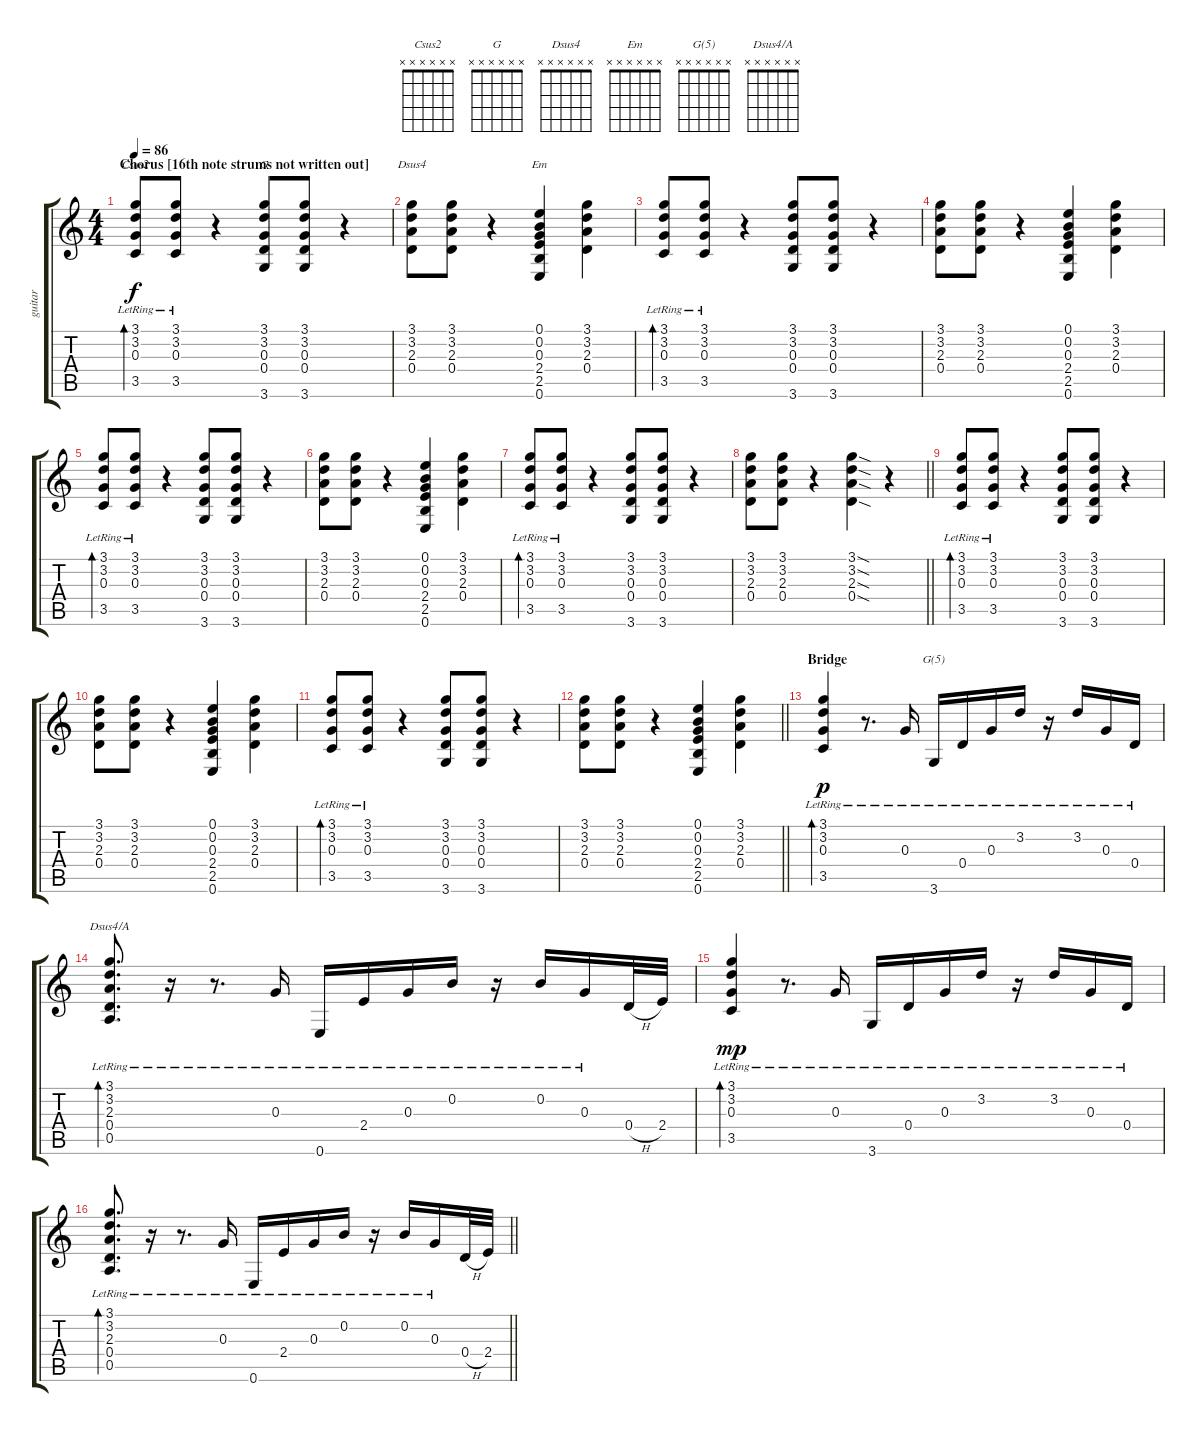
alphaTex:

\track ("guitar" "guitar") {instrument acousticguitarsteel}
\staff {score tabs}
\tuning (E4 B3 G3 D3 A2 E2) {hide}
\chord ("Csus2" x x x x x x)
\chord ("G" x x x x x x)
\chord ("Dsus4" x x x x x x)
\chord ("Em" x x x x x x)
\chord ("G(5)" x x x x x x)
\chord ("Dsus4/A" x x x x x x)
\ts (4 4)
\section ("" "Chorus [16th note strums not written out]")
\tempo 86
\clef g2
\ks c
(3.1{lr} 3.2{lr} 0.3{lr} 3.5{lr}).8{bd 60 ch "Csus2" dy f} (3.1{lr} 3.2{lr} 0.3{lr} 3.5{lr}).8 r.4 (3.1 3.2 0.3 0.4 3.6).8{ch "G"} (3.1 3.2 0.3 0.4 3.6).8 r.4 |
(3.1 3.2 2.3 0.4).8{ch "Dsus4"} (3.1 3.2 2.3 0.4).8 r.4 (0.1 0.2 0.3 2.4 2.5 0.6).4{ch "Em"} (3.1 3.2 2.3 0.4).4 |
(3.1{lr} 3.2{lr} 0.3{lr} 3.5{lr}).8{bd 60} (3.1{lr} 3.2{lr} 0.3{lr} 3.5{lr}).8 r.4 (3.1 3.2 0.3 0.4 3.6).8 (3.1 3.2 0.3 0.4 3.6).8 r.4 |
(3.1 3.2 2.3 0.4).8 (3.1 3.2 2.3 0.4).8 r.4 (0.1 0.2 0.3 2.4 2.5 0.6).4 (3.1 3.2 2.3 0.4).4 |
(3.1{lr} 3.2{lr} 0.3{lr} 3.5{lr}).8{bd 60} (3.1{lr} 3.2{lr} 0.3{lr} 3.5{lr}).8 r.4 (3.1 3.2 0.3 0.4 3.6).8 (3.1 3.2 0.3 0.4 3.6).8 r.4 |
(3.1 3.2 2.3 0.4).8 (3.1 3.2 2.3 0.4).8 r.4 (0.1 0.2 0.3 2.4 2.5 0.6).4 (3.1 3.2 2.3 0.4).4 |
(3.1{lr} 3.2{lr} 0.3{lr} 3.5{lr}).8{bd 60} (3.1{lr} 3.2{lr} 0.3{lr} 3.5{lr}).8 r.4 (3.1 3.2 0.3 0.4 3.6).8 (3.1 3.2 0.3 0.4 3.6).8 r.4 |
\barLineRight lightlight
(3.1 3.2 2.3 0.4).8 (3.1 3.2 2.3 0.4).8 r.4 (3.1{sod} 3.2{sod} 2.3{sod} 0.4{sod}).4 r.4 |
(3.1{lr} 3.2{lr} 0.3{lr} 3.5{lr}).8{bd 60} (3.1{lr} 3.2{lr} 0.3{lr} 3.5{lr}).8 r.4 (3.1 3.2 0.3 0.4 3.6).8 (3.1 3.2 0.3 0.4 3.6).8 r.4 |
(3.1 3.2 2.3 0.4).8 (3.1 3.2 2.3 0.4).8 r.4 (0.1 0.2 0.3 2.4 2.5 0.6).4 (3.1 3.2 2.3 0.4).4 |
(3.1{lr} 3.2{lr} 0.3{lr} 3.5{lr}).8{bd 60} (3.1{lr} 3.2{lr} 0.3{lr} 3.5{lr}).8 r.4 (3.1 3.2 0.3 0.4 3.6).8 (3.1 3.2 0.3 0.4 3.6).8 r.4 |
\barLineRight lightlight
(3.1 3.2 2.3 0.4).8 (3.1 3.2 2.3 0.4).8 r.4 (0.1 0.2 0.3 2.4 2.5 0.6).4 (3.1 3.2 2.3 0.4).4 |
\section ("" "Bridge")
(3.1{lr} 3.2{lr} 0.3{lr} 3.5{lr}).4{bd 60 dy p} r.8{d} 0.3{lr}.16 3.6{lr}.16{ch "G(5)"} 0.4{lr}.16 0.3{lr}.16 3.2{lr}.16 r.16 3.2{lr}.16 0.3{lr}.16 0.4{lr}.16 |
(3.1{lr} 3.2{lr} 2.3{lr} 0.4{lr} 0.5{lr}).8{d bd 60 ch "Dsus4/A"} r.16 r.8{d} 0.3{lr}.16 0.6{lr}.16 2.4{lr}.16 0.3{lr}.16 0.2{lr}.16 r.16 0.2{lr}.16 0.3{lr}.16 0.4{h}.32 2.4.32 |
(3.1{lr} 3.2{lr} 0.3{lr} 3.5{lr}).4{bd 60 dy mp} r.8{d} 0.3{lr}.16 3.6{lr}.16 0.4{lr}.16 0.3{lr}.16 3.2{lr}.16 r.16 3.2{lr}.16 0.3{lr}.16 0.4{lr}.16 |
\barLineRight lightlight
(3.1{lr} 3.2{lr} 2.3{lr} 0.4{lr} 0.5{lr}).8{d bd 60} r.16 r.8{d} 0.3{lr}.16 0.6{lr}.16 2.4{lr}.16 0.3{lr}.16 0.2{lr}.16 r.16 0.2{lr}.16 0.3{lr}.16 0.4{h}.32 2.4.32
